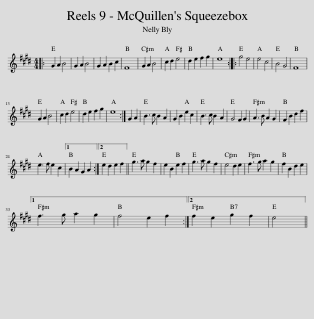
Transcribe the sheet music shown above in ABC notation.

X:1
L:1/8
M:4/4
I:linebreak $
K:E
V:1 treble
V:1
|: G2 A2 B4 | G2 A2 B4 | G2 A2 B2 c2 | F8 | G2 A2 B4 | %5
 c2 d2 e4 | d2 e2 f2 g2 | e8 :: g4 e4 | e4 c4 | %10
 B4 G4 | F8 |$ G2 A2 B4 | c2 d2 e4 | d2 e2 f2 g2 | %15
 e8 :| G2 A2 | B3 c B2 A2 | G2 B2 e2 c2 | B3 c B2 A2 | %20
 G4 F2 G2 | A3 B A2 G2 | F2 B2 d2 f2 |$ e3 f e2 c2 |1 B2 A2 G2 A2 :|2 %25
 e2 d2 e2 f2 || g3 a g2 f2 | e2 B2 e2 f2 | g3 a g2 f2 | e4 d2 e2 | %30
 f3 g a2 g2 | f2 B2 d2 e2 |1$ f3 g a2 g2 | f4 e2 f2 :|2 f2 e2 g2 f2 | %35
 e4 || %36
